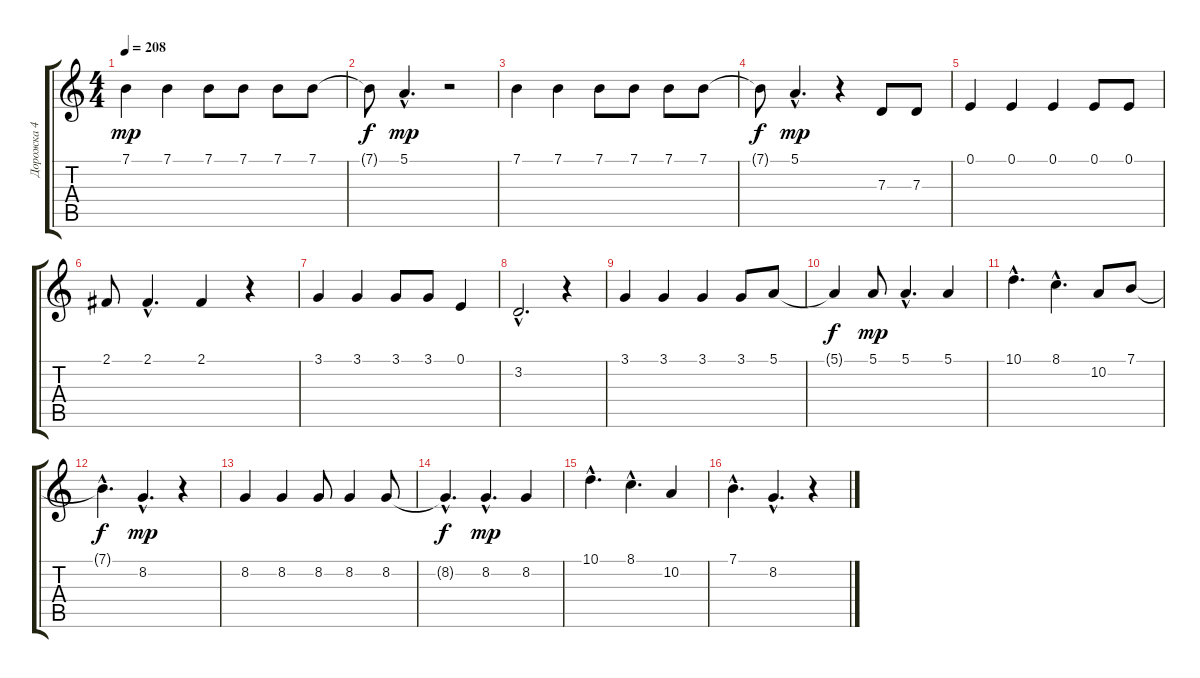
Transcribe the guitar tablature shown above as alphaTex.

\track ("Дорожка 4" "Дорожка 4") {instrument baritonesax}
\staff {score tabs}
\tuning (E4 B3 G3 D3 A2 E2) {hide}
\ts (4 4)
\tempo 208
\clef g2
\ks c
7.1.4{dy mp} 7.1.4 7.1.8 7.1.8 7.1.8 7.1.8 |
7.1{t}.8{dy f} 5.1{hac}.4{d dy mp} r.2 |
7.1.4 7.1.4 7.1.8 7.1.8 7.1.8 7.1.8 |
7.1{t}.8{dy f} 5.1{hac}.4{d dy mp} r.4 7.3.8 7.3.8 |
0.1.4 0.1.4 0.1.4 0.1.8 0.1.8 |
2.1.8 2.1{hac}.4{d} 2.1.4 r.4 |
3.1.4 3.1.4 3.1.8 3.1.8 0.1.4 |
3.2{hac}.2{d} r.4 |
3.1.4 3.1.4 3.1.4 3.1.8 5.1.8 |
5.1{t}.4{dy f} 5.1.8{dy mp} 5.1{hac}.4{d} 5.1.4 |
10.1{hac}.4{d} 8.1{hac}.4{d} 10.2.8 7.1.8 |
7.1{hac t}.4{d dy f} 8.2{hac}.4{d dy mp} r.4 |
8.2.4 8.2.4 8.2.8 8.2.4 8.2.8 |
8.2{hac t}.4{d dy f} 8.2{hac}.4{d dy mp} 8.2.4 |
10.1{hac}.4{d} 8.1{hac}.4{d} 10.2.4 |
7.1{hac}.4{d} 8.2{hac}.4{d} r.4
